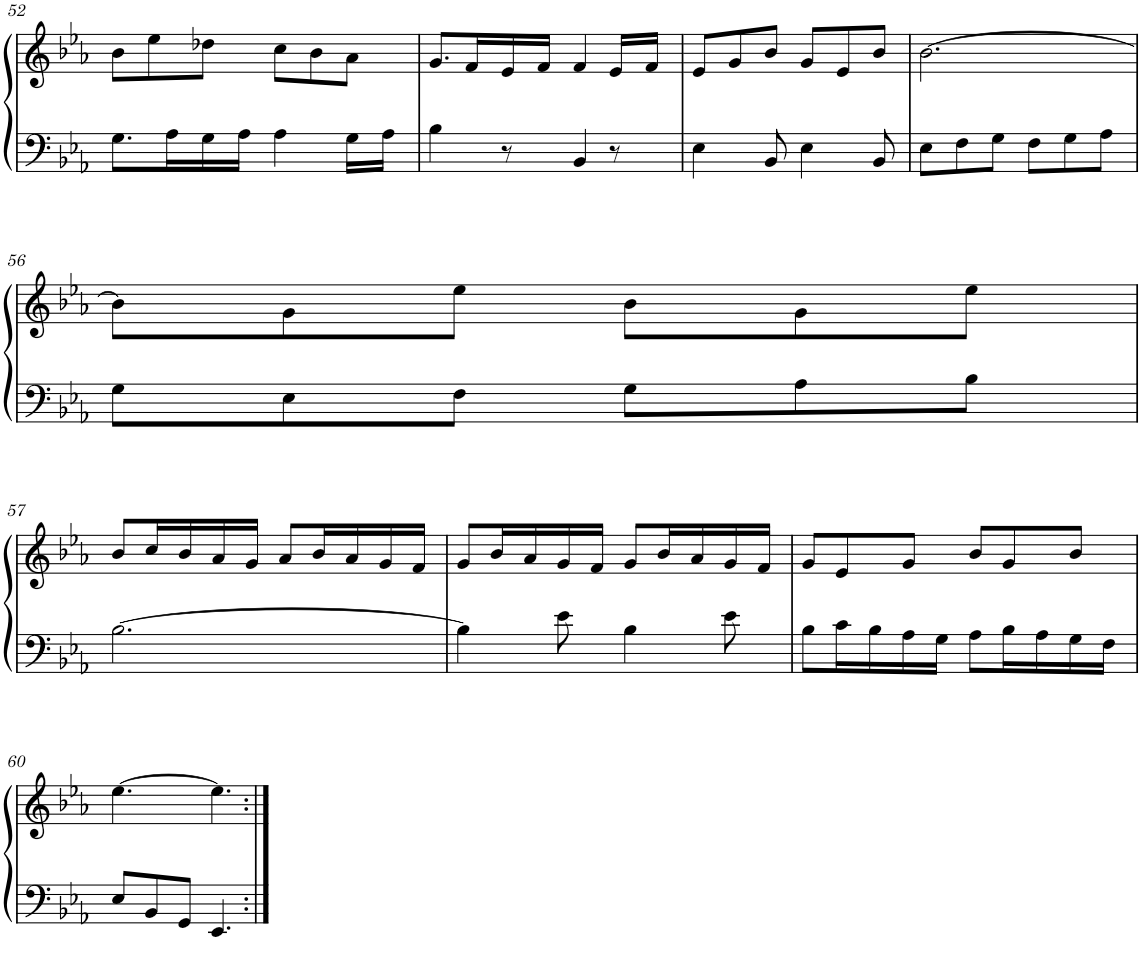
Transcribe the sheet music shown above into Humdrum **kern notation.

**kern	**kern
*part1	*part1
*staff2	*staff1
*I"Klavier linke Hand	*
!!LO:PB:g=z
*clefF4	*clefG2
*k[b-e-a-]	*k[b-e-a-]
*M6/8	*M6/8
=52	=52
8.G\L	8b-\L
.	8ee-\
16A-\L	.
16G\	8dd-X\J
16A-\JJ	.
4A-\	8cc\L
.	8b-\
16G\LL	8a-\J
16A-\JJ	.
=53	=53
4B-\	8.g/L
.	16f/L
8r	16e-/
.	16f/JJ
4BB-/	4f/
8r	16e-/LL
.	16f/JJ
=54	=54
4E-\	8e-/L
.	8g/
8BB-/	8b-/J
4E-\	8g/L
.	8e-/
8BB-/	8b-/J
=55	=55
8E-\L	[2.b-\
8F\	.
8G\J	.
8F\L	.
8G\	.
8A-\J	.
!!LO:LB:g=z
=56	=56
8G\L	8b-\L]
8E-\	8g\
8F\J	8ee-\J
8G\L	8b-\L
8A-\	8g\
8B-\J	8ee-\J
!!LO:LB:g=z
=57	=57
[2.B-\	8b-/L
.	16cc/L
.	16b-/
.	16a-/
.	16g/JJ
.	8a-/L
.	16b-/L
.	16a-/
.	16g/
.	16f/JJ
=58	=58
4B-\]	8g/L
.	16b-/L
.	16a-/
8e-\	16g/
.	16f/JJ
4B-\	8g/L
.	16b-/L
.	16a-/
8e-\	16g/
.	16f/JJ
=59	=59
8B-\L	8g/L
16c\L	8e-/
16B-\	.
16A-\	8g/J
16G\JJ	.
8A-\L	8b-/L
16B-\L	8g/
16A-\	.
16G\	8b-/J
16F\JJ	.
!!LO:LB:g=z
=60	=60
8E-/L	[4.ee-\
8BB-/	.
8GG/J	.
4.EE-/	4.ee-\]
=:|!	=:|!
*-	*-
